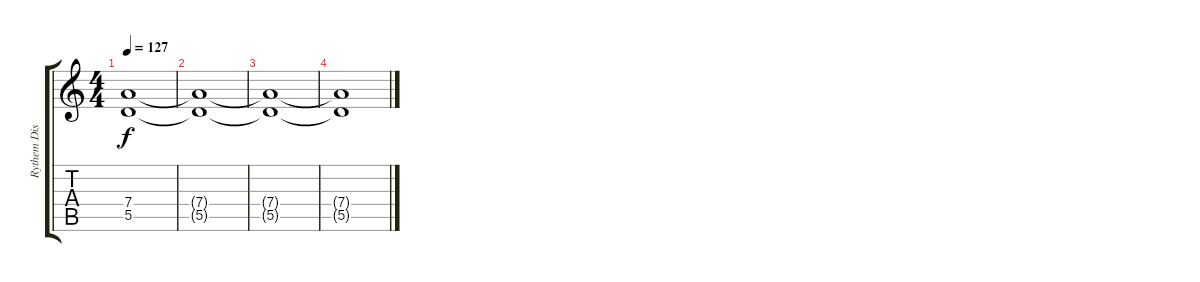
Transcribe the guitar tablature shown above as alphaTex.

\track ("Rythem Distortion" "Rythem Dis") {instrument distortionguitar}
\staff {score tabs}
\tuning (E4 B3 G3 D3 A2 E2) {hide}
\ts (4 4)
\tempo 127
\clef g2
\ks c
(7.4 5.5).1{dy f} |
(7.4{t} 5.5{t}).1 |
(7.4{t} 5.5{t}).1{volume 0} |
(7.4{t} 5.5{t}).1
